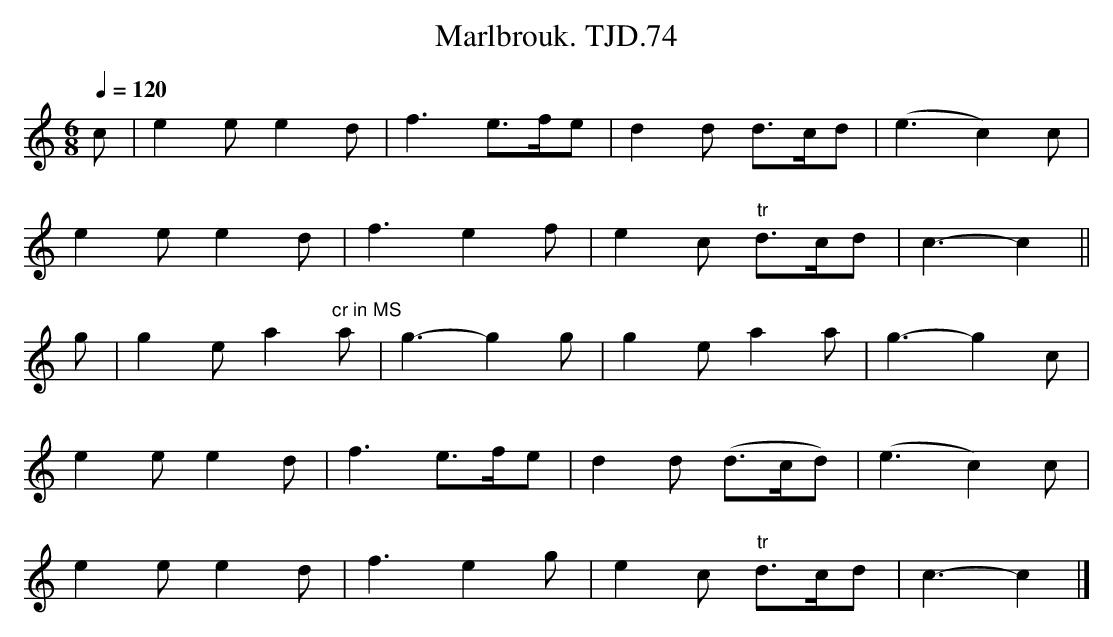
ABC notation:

X:1
T:Marlbrouk. TJD.74
L:1/8
M:6/8
Q:1/4=120
K:C
c|e2ee2d|f3e>fe|d2d d>cd|(e3c2)c|!
e2ee2d|f3e2f|e2c "tr"d>cd|c3-c2||!
g|g2e a2"^cr in MS"a|g3-g2g|g2ea2a|g3-g2c|!
e2ee2d|f3e>fe|d2d (d>cd)|(e3c2)c|!
e2ee2d|f3-e2g|e2c "tr"d>cd|c3-c2|]
